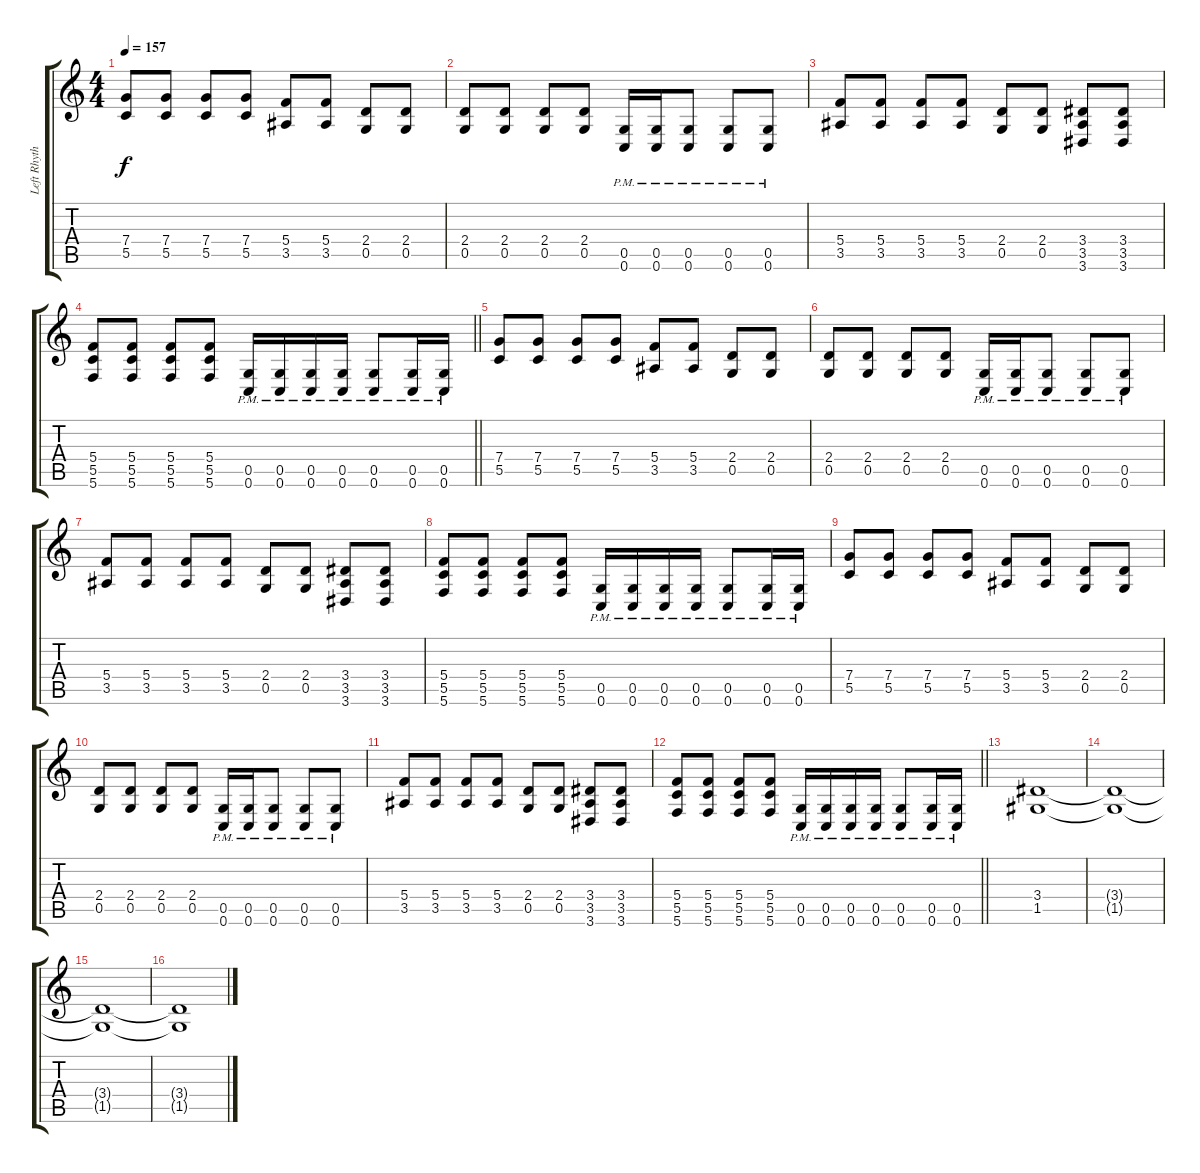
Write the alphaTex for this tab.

\track ("Left Rhythm" "Left Rhyth") {instrument distortionguitar}
\staff {score tabs}
\tuning (D4 A3 F3 C3 G2 C2) {hide}
\ts (4 4)
\tempo 157
\clef g2
\ks c
(7.4 5.5).8{dy f} (7.4 5.5).8 (7.4 5.5).8 (7.4 5.5).8 (5.4 3.5).8 (5.4 3.5).8 (2.4 0.5).8 (2.4 0.5).8 |
(2.4 0.5).8 (2.4 0.5).8 (2.4 0.5).8 (2.4 0.5).8 (0.5{pm} 0.6{pm}).16 (0.5{pm} 0.6{pm}).16 (0.5{pm} 0.6{pm}).8 (0.5{pm} 0.6{pm}).8 (0.5{pm} 0.6{pm}).8 |
(5.4 3.5).8 (5.4 3.5).8 (5.4 3.5).8 (5.4 3.5).8 (2.4 0.5).8 (2.4 0.5).8 (3.4 3.5 3.6).8 (3.4 3.5 3.6).8 |
\barLineRight lightlight
(5.4 5.5 5.6).8 (5.4 5.5 5.6).8 (5.4 5.5 5.6).8 (5.4 5.5 5.6).8 (0.5{pm} 0.6{pm}).16 (0.5{pm} 0.6{pm}).16 (0.5{pm} 0.6{pm}).16 (0.5{pm} 0.6{pm}).16 (0.5{pm} 0.6{pm}).8 (0.5{pm} 0.6{pm}).16 (0.5{pm} 0.6{pm}).16 |
\section ("" "")
(7.4 5.5).8 (7.4 5.5).8 (7.4 5.5).8 (7.4 5.5).8 (5.4 3.5).8 (5.4 3.5).8 (2.4 0.5).8 (2.4 0.5).8 |
(2.4 0.5).8 (2.4 0.5).8 (2.4 0.5).8 (2.4 0.5).8 (0.5{pm} 0.6{pm}).16 (0.5{pm} 0.6{pm}).16 (0.5{pm} 0.6{pm}).8 (0.5{pm} 0.6{pm}).8 (0.5{pm} 0.6{pm}).8 |
(5.4 3.5).8 (5.4 3.5).8 (5.4 3.5).8 (5.4 3.5).8 (2.4 0.5).8 (2.4 0.5).8 (3.4 3.5 3.6).8 (3.4 3.5 3.6).8 |
(5.4 5.5 5.6).8 (5.4 5.5 5.6).8 (5.4 5.5 5.6).8 (5.4 5.5 5.6).8 (0.5{pm} 0.6{pm}).16 (0.5{pm} 0.6{pm}).16 (0.5{pm} 0.6{pm}).16 (0.5{pm} 0.6{pm}).16 (0.5{pm} 0.6{pm}).8 (0.5{pm} 0.6{pm}).16 (0.5{pm} 0.6{pm}).16 |
(7.4 5.5).8 (7.4 5.5).8 (7.4 5.5).8 (7.4 5.5).8 (5.4 3.5).8 (5.4 3.5).8 (2.4 0.5).8 (2.4 0.5).8 |
(2.4 0.5).8 (2.4 0.5).8 (2.4 0.5).8 (2.4 0.5).8 (0.5{pm} 0.6{pm}).16 (0.5{pm} 0.6{pm}).16 (0.5{pm} 0.6{pm}).8 (0.5{pm} 0.6{pm}).8 (0.5{pm} 0.6{pm}).8 |
(5.4 3.5).8 (5.4 3.5).8 (5.4 3.5).8 (5.4 3.5).8 (2.4 0.5).8 (2.4 0.5).8 (3.4 3.5 3.6).8 (3.4 3.5 3.6).8 |
\barLineRight lightlight
(5.4 5.5 5.6).8 (5.4 5.5 5.6).8 (5.4 5.5 5.6).8 (5.4 5.5 5.6).8 (0.5{pm} 0.6{pm}).16 (0.5{pm} 0.6{pm}).16 (0.5{pm} 0.6{pm}).16 (0.5{pm} 0.6{pm}).16 (0.5{pm} 0.6{pm}).8 (0.5{pm} 0.6{pm}).16 (0.5{pm} 0.6{pm}).16 |
\section ("" "")
(3.4 1.5).1{volume 8} |
(3.4{t} 1.5{t}).1 |
(3.4{t} 1.5{t}).1 |
(3.4{t} 1.5{t}).1
